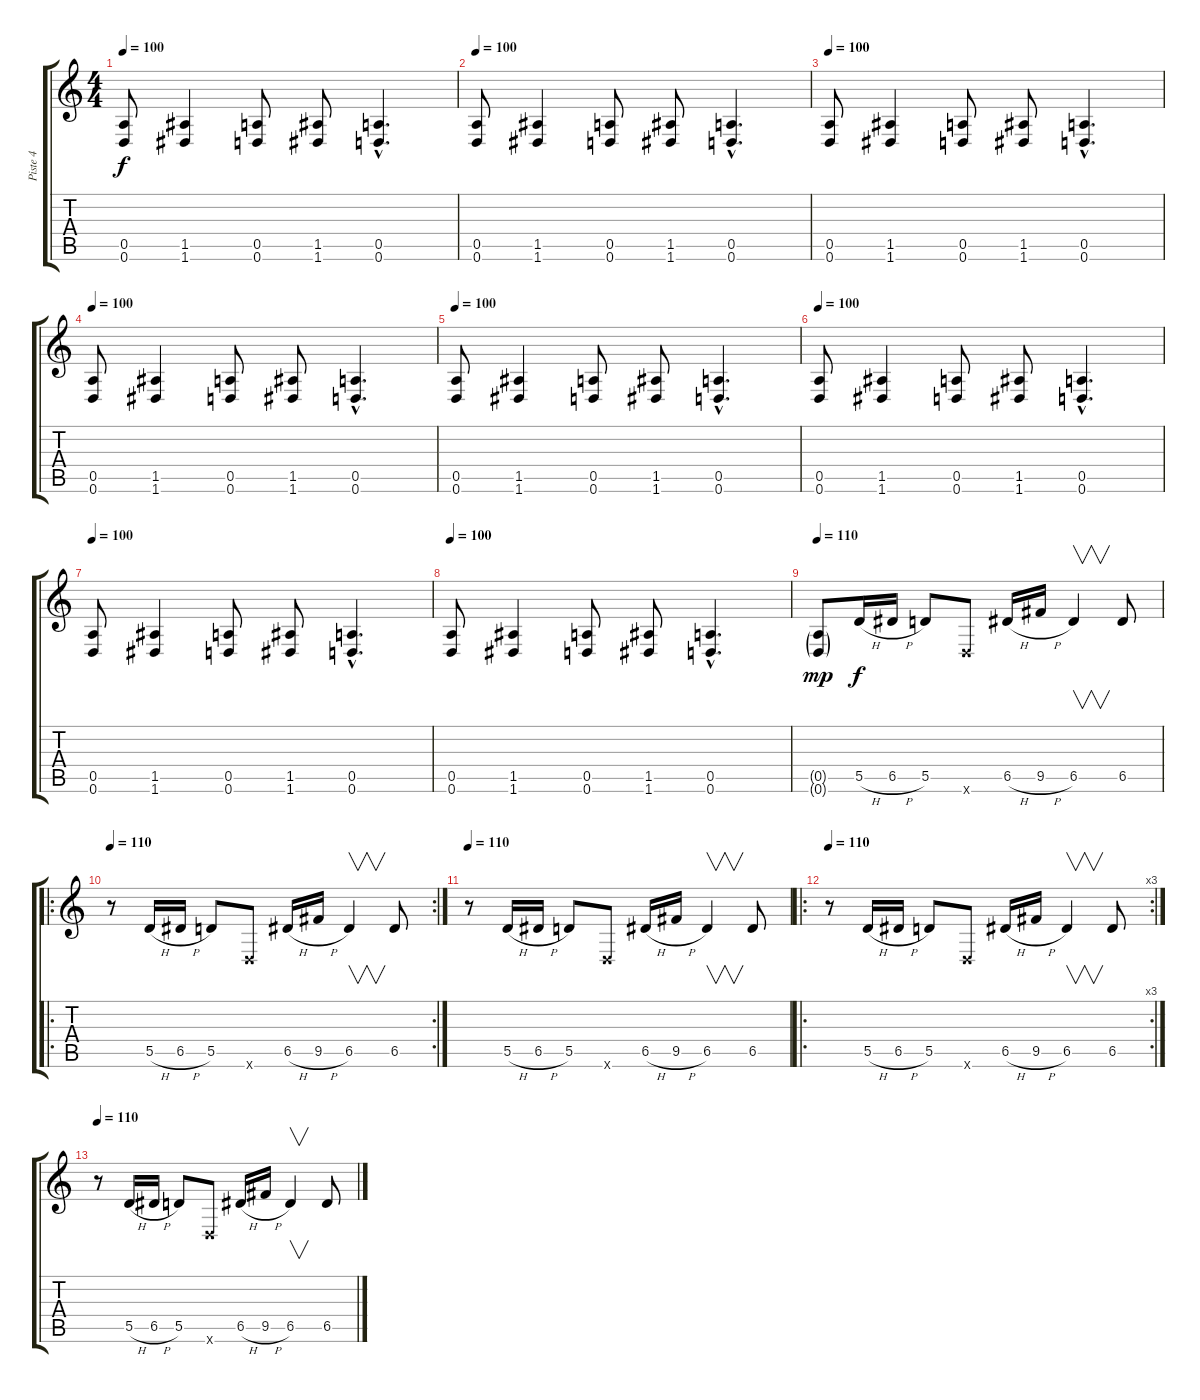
\track ("Piste 4" "Piste 4") {instrument distortionguitar}
\staff {score tabs}
\tuning (E4 B3 G3 D3 A2 D2) {hide}
\ts (4 4)
\tempo 100
\clef g2
\ks c
(0.5 0.6).8{dy f} (1.5 1.6).4 (0.5 0.6).8 (1.5 1.6).8 (0.5{hac} 0.6{hac}).4{d} |
\tempo 100
(0.5 0.6).8 (1.5 1.6).4 (0.5 0.6).8 (1.5 1.6).8 (0.5{hac} 0.6{hac}).4{d} |
\tempo 100
(0.5 0.6).8 (1.5 1.6).4 (0.5 0.6).8 (1.5 1.6).8 (0.5{hac} 0.6{hac}).4{d} |
\tempo 100
(0.5 0.6).8 (1.5 1.6).4 (0.5 0.6).8 (1.5 1.6).8 (0.5{hac} 0.6{hac}).4{d} |
\tempo 100
(0.5 0.6).8 (1.5 1.6).4 (0.5 0.6).8 (1.5 1.6).8 (0.5{hac} 0.6{hac}).4{d} |
\tempo 100
(0.5 0.6).8 (1.5 1.6).4 (0.5 0.6).8 (1.5 1.6).8 (0.5{hac} 0.6{hac}).4{d} |
\tempo 100
(0.5 0.6).8 (1.5 1.6).4 (0.5 0.6).8 (1.5 1.6).8 (0.5{hac} 0.6{hac}).4{d} |
\tempo 100
(0.5 0.6).8 (1.5 1.6).4 (0.5 0.6).8 (1.5 1.6).8 (0.5{hac} 0.6{hac}).4{d} |
\tempo 110
(0.5{g} 0.6{g}).8{dy mp} 5.5{h}.16{dy f} 6.5{h}.16 5.5.8 0.6{x}.8 6.5{h}.16 9.5{h}.16 6.5.4{v} 6.5.8 |
\ro
\rc 2
\tempo 110
r.8 5.5{h}.16 6.5{h}.16 5.5.8 0.6{x}.8 6.5{h}.16 9.5{h}.16 6.5.4{v} 6.5.8 |
\tempo 110
r.8 5.5{h}.16 6.5{h}.16 5.5.8 0.6{x}.8 6.5{h}.16 9.5{h}.16 6.5.4{v} 6.5.8 |
\ro
\rc 3
\tempo 110
r.8 5.5{h}.16 6.5{h}.16 5.5.8 0.6{x}.8 6.5{h}.16 9.5{h}.16 6.5.4{v} 6.5.8 |
\tempo 110
r.8 5.5{h}.16 6.5{h}.16 5.5.8 0.6{x}.8 6.5{h}.16 9.5{h}.16 6.5.4{v} 6.5.8
